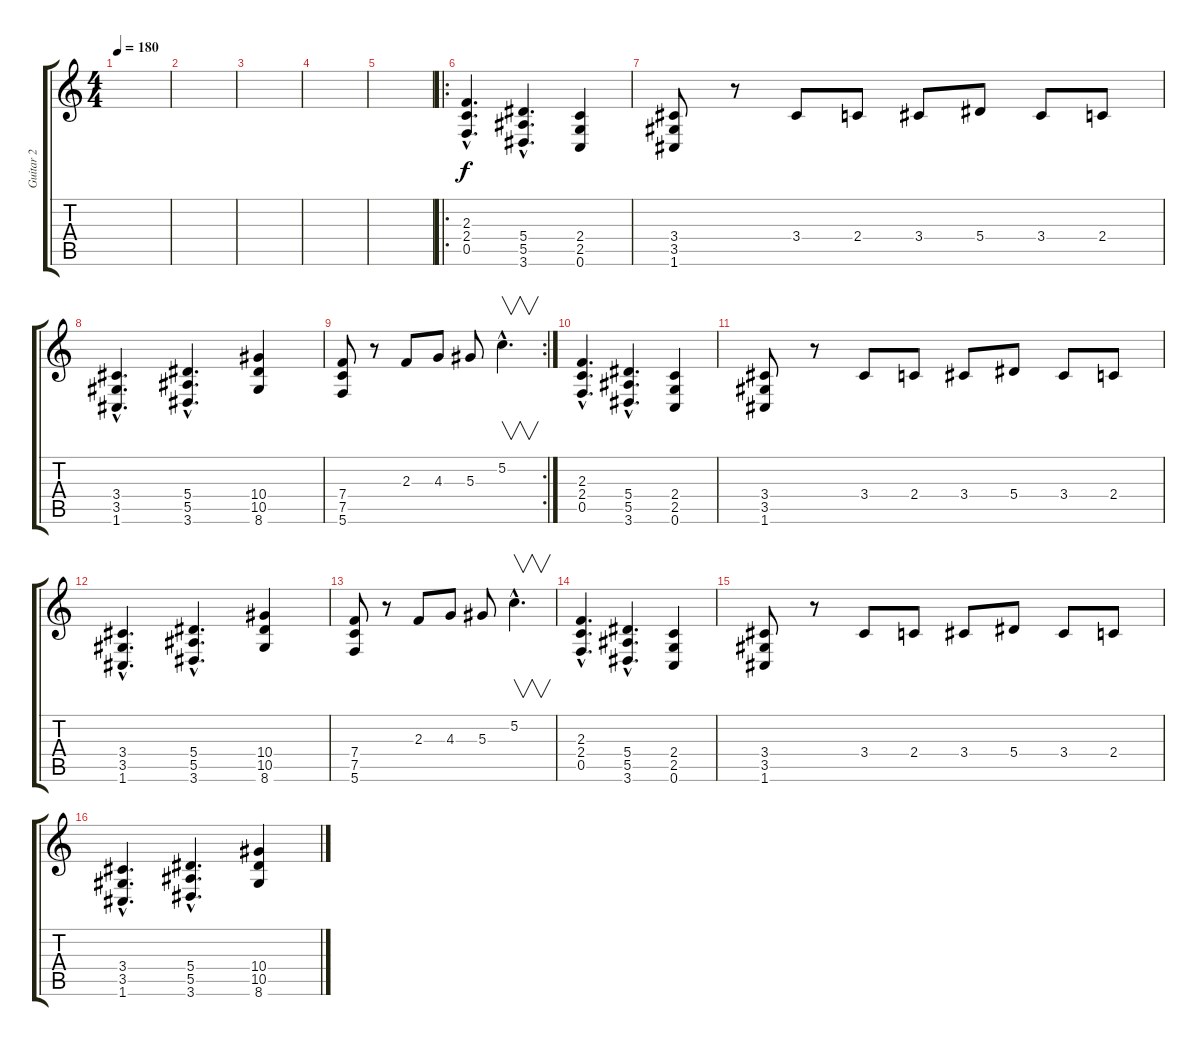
\track ("Guitar 2" "Guitar 2") {instrument distortionguitar}
\staff {score tabs}
\tuning (C4 G3 Eb3 Bb2 F2 C2) {hide}
\ts (4 4)
\tempo 180
\clef g2
\ks c
|
|
|
|
|
\ro
(2.3{hac} 2.4{hac} 0.5{hac}).4{d} (5.4{hac} 5.5{hac} 3.6{hac}).4{d} (2.4 2.5 0.6).4 |
(3.4 3.5 1.6).8 r.8 3.4.8 2.4.8 3.4.8 5.4.8 3.4.8 2.4.8 |
(3.4{hac} 3.5{hac} 1.6{hac}).4{d} (5.4{hac} 5.5{hac} 3.6{hac}).4{d} (10.4 10.5 8.6).4 |
\rc 2
(7.4 7.5 5.6).8 r.8 2.3.8 4.3.8 5.3.8 5.2{hac}.4{v d} |
(2.3{hac} 2.4{hac} 0.5{hac}).4{d} (5.4{hac} 5.5{hac} 3.6{hac}).4{d} (2.4 2.5 0.6).4 |
(3.4 3.5 1.6).8 r.8 3.4.8 2.4.8 3.4.8 5.4.8 3.4.8 2.4.8 |
(3.4{hac} 3.5{hac} 1.6{hac}).4{d} (5.4{hac} 5.5{hac} 3.6{hac}).4{d} (10.4 10.5 8.6).4 |
(7.4 7.5 5.6).8 r.8 2.3.8 4.3.8 5.3.8 5.2{hac}.4{v d} |
(2.3{hac} 2.4{hac} 0.5{hac}).4{d} (5.4{hac} 5.5{hac} 3.6{hac}).4{d} (2.4 2.5 0.6).4 |
(3.4 3.5 1.6).8 r.8 3.4.8 2.4.8 3.4.8 5.4.8 3.4.8 2.4.8 |
(3.4{hac} 3.5{hac} 1.6{hac}).4{d} (5.4{hac} 5.5{hac} 3.6{hac}).4{d} (10.4 10.5 8.6).4
